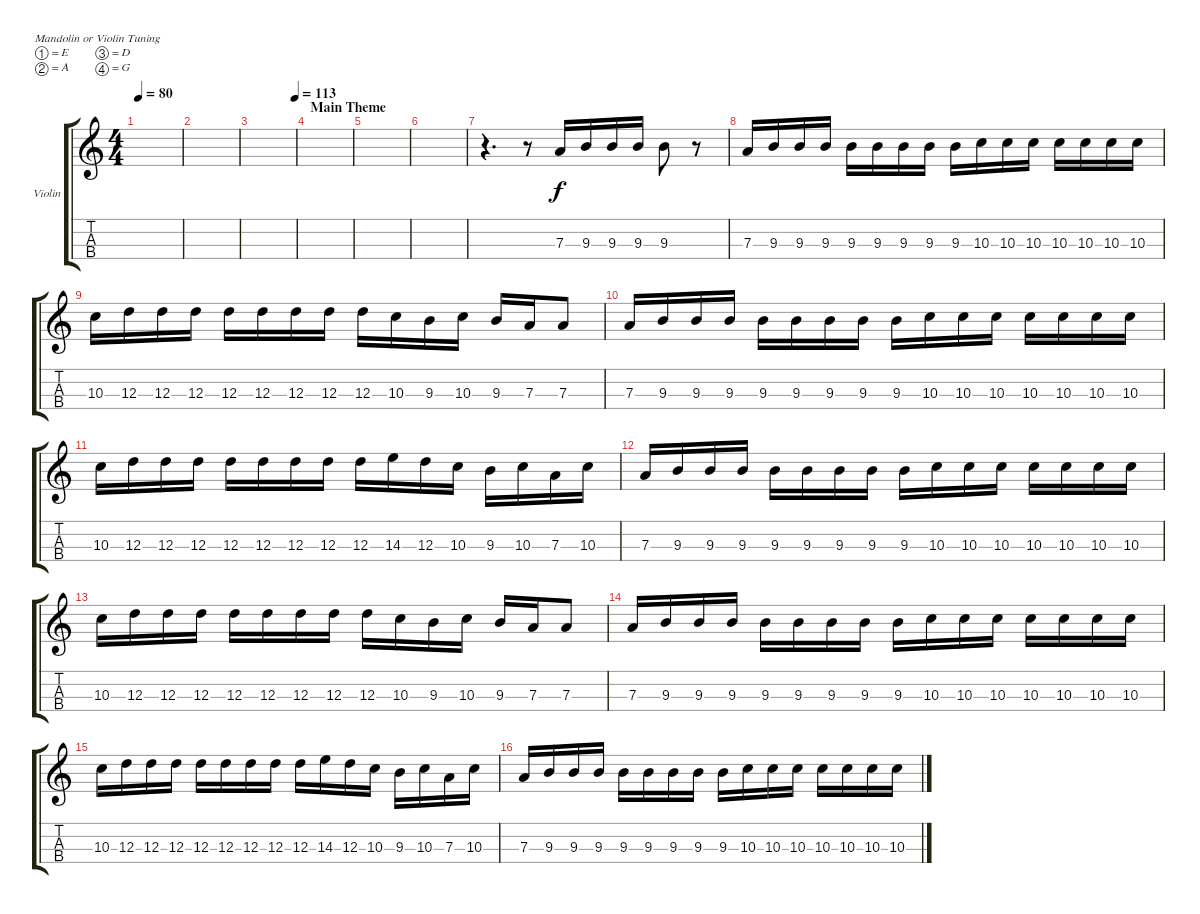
\defaultSystemsLayout 4
\bracketExtendMode groupsimilarinstruments
\firstSystemTrackNameOrientation horizontal
\otherSystemsTrackNameOrientation horizontal
\track ("Left Strings A" "Violin") {instrument violin}
\staff {score tabs}
\tuning (E5 A4 D4 G3)
\ts (4 4)
\tempo 80
\clef g2
\scale
0.333333
\ks c
|
\scale
0.333333 |
\tempo (113 1)
\scale
0.333333 |
\section ("" "Main Theme")
\scale
0.333333 |
\scale
0.333333 |
|
r.4{d} r.8 7.3.16 9.3.16 9.3.16 9.3.16 9.3.8 r.8 |
7.3.16{dy f} 9.3.16 9.3.16 9.3.16 9.3.16 9.3.16 9.3.16 9.3.16 9.3.16 10.3.16 10.3.16 10.3.16 10.3.16 10.3.16 10.3.16 10.3.16 |
10.3.16 12.3.16 12.3.16 12.3.16 12.3.16 12.3.16 12.3.16 12.3.16 12.3.16 10.3.16 9.3.16 10.3.16 9.3.16 7.3.16 7.3.8 |
7.3.16 9.3.16 9.3.16 9.3.16 9.3.16 9.3.16 9.3.16 9.3.16 9.3.16 10.3.16 10.3.16 10.3.16 10.3.16 10.3.16 10.3.16 10.3.16 |
10.3.16 12.3.16 12.3.16 12.3.16 12.3.16 12.3.16 12.3.16 12.3.16 12.3.16 14.3.16 12.3.16 10.3.16 9.3.16 10.3.16 7.3.16 10.3.16 |
7.3.16 9.3.16 9.3.16 9.3.16 9.3.16 9.3.16 9.3.16 9.3.16 9.3.16 10.3.16 10.3.16 10.3.16 10.3.16 10.3.16 10.3.16 10.3.16 |
10.3.16 12.3.16 12.3.16 12.3.16 12.3.16 12.3.16 12.3.16 12.3.16 12.3.16 10.3.16 9.3.16 10.3.16 9.3.16 7.3.16 7.3.8 |
7.3.16 9.3.16 9.3.16 9.3.16 9.3.16 9.3.16 9.3.16 9.3.16 9.3.16 10.3.16 10.3.16 10.3.16 10.3.16 10.3.16 10.3.16 10.3.16 |
10.3.16 12.3.16 12.3.16 12.3.16 12.3.16 12.3.16 12.3.16 12.3.16 12.3.16 14.3.16 12.3.16 10.3.16 9.3.16 10.3.16 7.3.16 10.3.16 |
7.3.16 9.3.16 9.3.16 9.3.16 9.3.16 9.3.16 9.3.16 9.3.16 9.3.16 10.3.16 10.3.16 10.3.16 10.3.16 10.3.16 10.3.16 10.3.16
